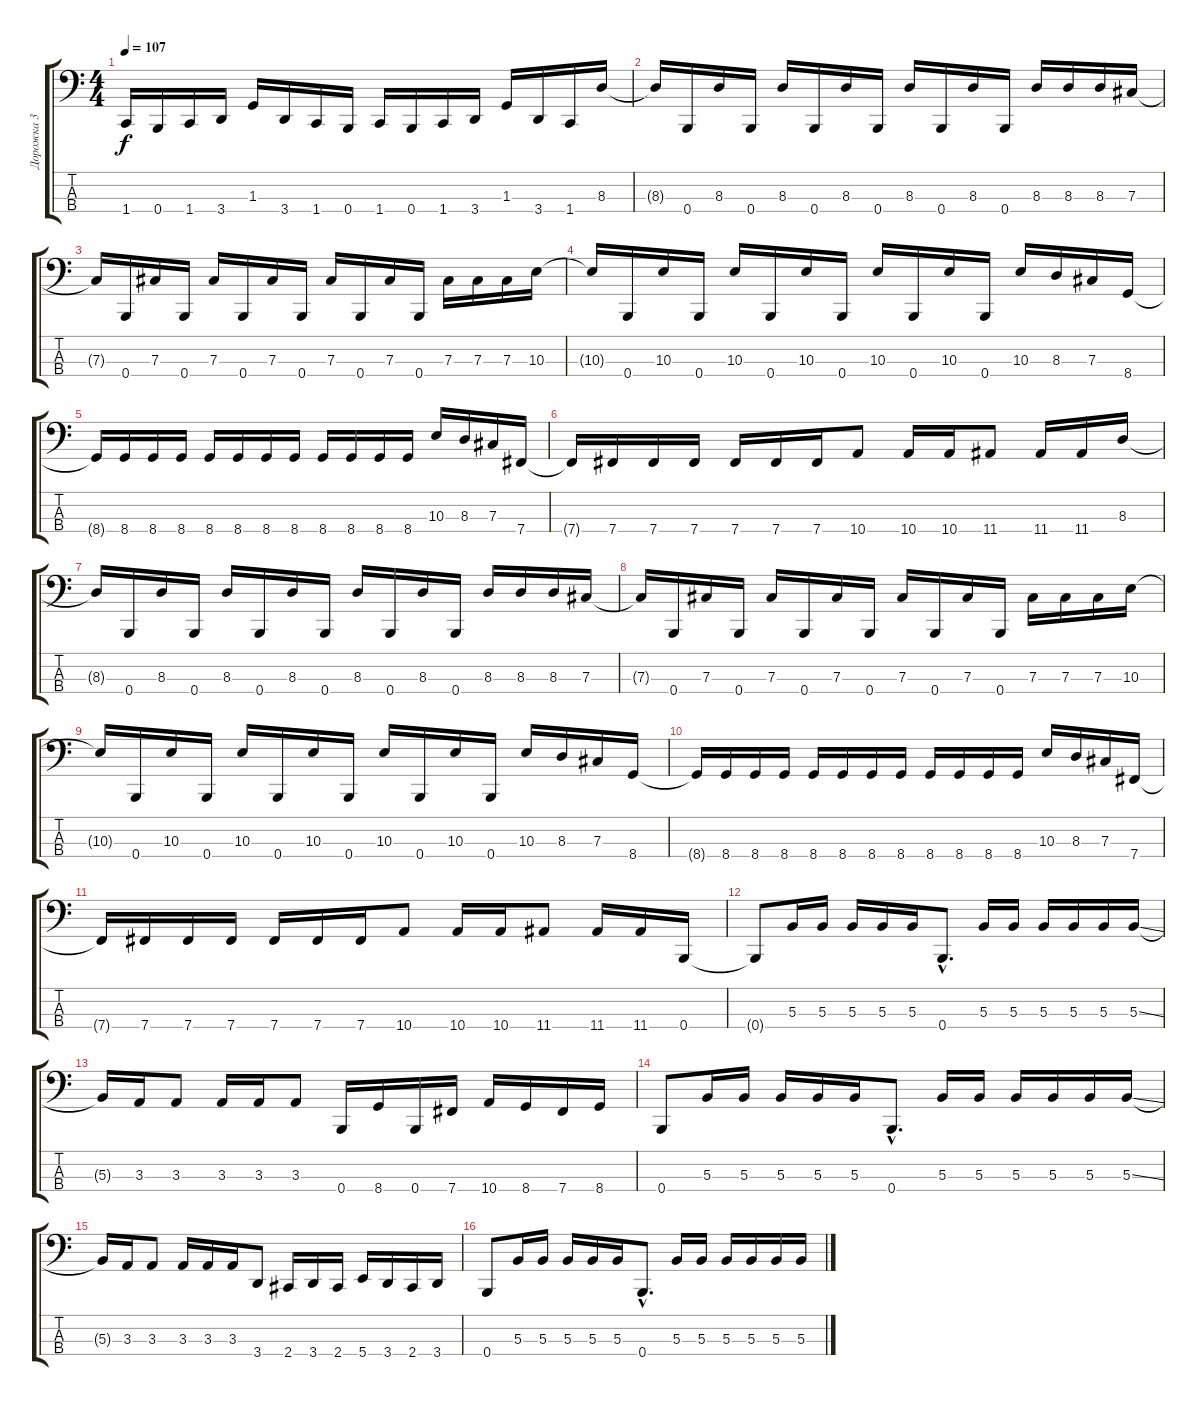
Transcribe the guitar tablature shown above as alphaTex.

\track ("Дорожка 3" "Дорожка 3") {instrument electricbasspick}
\staff {score tabs}
\tuning (E2 B1 Gb1 B0) {hide}
\ts (4 4)
\tempo 107
\clef f4
\ks c
1.4.16{dy f} 0.4.16 1.4.16 3.4.16 1.3.16 3.4.16 1.4.16 0.4.16 1.4.16 0.4.16 1.4.16 3.4.16 1.3.16 3.4.16 1.4.16 8.3.16 |
8.3{t}.16 0.4.16 8.3.16 0.4.16 8.3.16 0.4.16 8.3.16 0.4.16 8.3.16 0.4.16 8.3.16 0.4.16 8.3.16 8.3.16 8.3.16 7.3.16 |
7.3{t}.16 0.4.16 7.3.16 0.4.16 7.3.16 0.4.16 7.3.16 0.4.16 7.3.16 0.4.16 7.3.16 0.4.16 7.3.16 7.3.16 7.3.16 10.3.16 |
10.3{t}.16 0.4.16 10.3.16 0.4.16 10.3.16 0.4.16 10.3.16 0.4.16 10.3.16 0.4.16 10.3.16 0.4.16 10.3.16 8.3.16 7.3.16 8.4.16 |
8.4{t}.16 8.4.16 8.4.16 8.4.16 8.4.16 8.4.16 8.4.16 8.4.16 8.4.16 8.4.16 8.4.16 8.4.16 10.3.16 8.3.16 7.3.16 7.4.16 |
7.4{t}.16 7.4.16 7.4.16 7.4.16 7.4.16 7.4.16 7.4.16 10.4.8 10.4.16 10.4.16 11.4.8 11.4.16 11.4.16 8.3.16 |
8.3{t}.16 0.4.16 8.3.16 0.4.16 8.3.16 0.4.16 8.3.16 0.4.16 8.3.16 0.4.16 8.3.16 0.4.16 8.3.16 8.3.16 8.3.16 7.3.16 |
7.3{t}.16 0.4.16 7.3.16 0.4.16 7.3.16 0.4.16 7.3.16 0.4.16 7.3.16 0.4.16 7.3.16 0.4.16 7.3.16 7.3.16 7.3.16 10.3.16 |
10.3{t}.16 0.4.16 10.3.16 0.4.16 10.3.16 0.4.16 10.3.16 0.4.16 10.3.16 0.4.16 10.3.16 0.4.16 10.3.16 8.3.16 7.3.16 8.4.16 |
8.4{t}.16 8.4.16 8.4.16 8.4.16 8.4.16 8.4.16 8.4.16 8.4.16 8.4.16 8.4.16 8.4.16 8.4.16 10.3.16 8.3.16 7.3.16 7.4.16 |
7.4{t}.16 7.4.16 7.4.16 7.4.16 7.4.16 7.4.16 7.4.16 10.4.8 10.4.16 10.4.16 11.4.8 11.4.16 11.4.16 0.4.16 |
0.4{t}.8 5.3.16 5.3.16 5.3.16 5.3.16 5.3.16 0.4{hac}.8{d} 5.3.16 5.3.16 5.3.16 5.3.16 5.3.16 5.3{ss}.16 |
5.3{t}.16 3.3.16 3.3.8 3.3.16 3.3.16 3.3.8 0.4.16 8.4.16 0.4.16 7.4.16 10.4.16 8.4.16 7.4.16 8.4.16 |
0.4.8 5.3.16 5.3.16 5.3.16 5.3.16 5.3.16 0.4{hac}.8{d} 5.3.16 5.3.16 5.3.16 5.3.16 5.3.16 5.3{ss}.16 |
5.3{t}.16 3.3.16 3.3.8 3.3.16 3.3.16 3.3.16 3.4.8 2.4.16 3.4.16 2.4.16 5.4.16 3.4.16 2.4.16 3.4.16 |
0.4.8 5.3.16 5.3.16 5.3.16 5.3.16 5.3.16 0.4{hac}.8{d} 5.3.16 5.3.16 5.3.16 5.3.16 5.3.16 5.3{ss}.16
